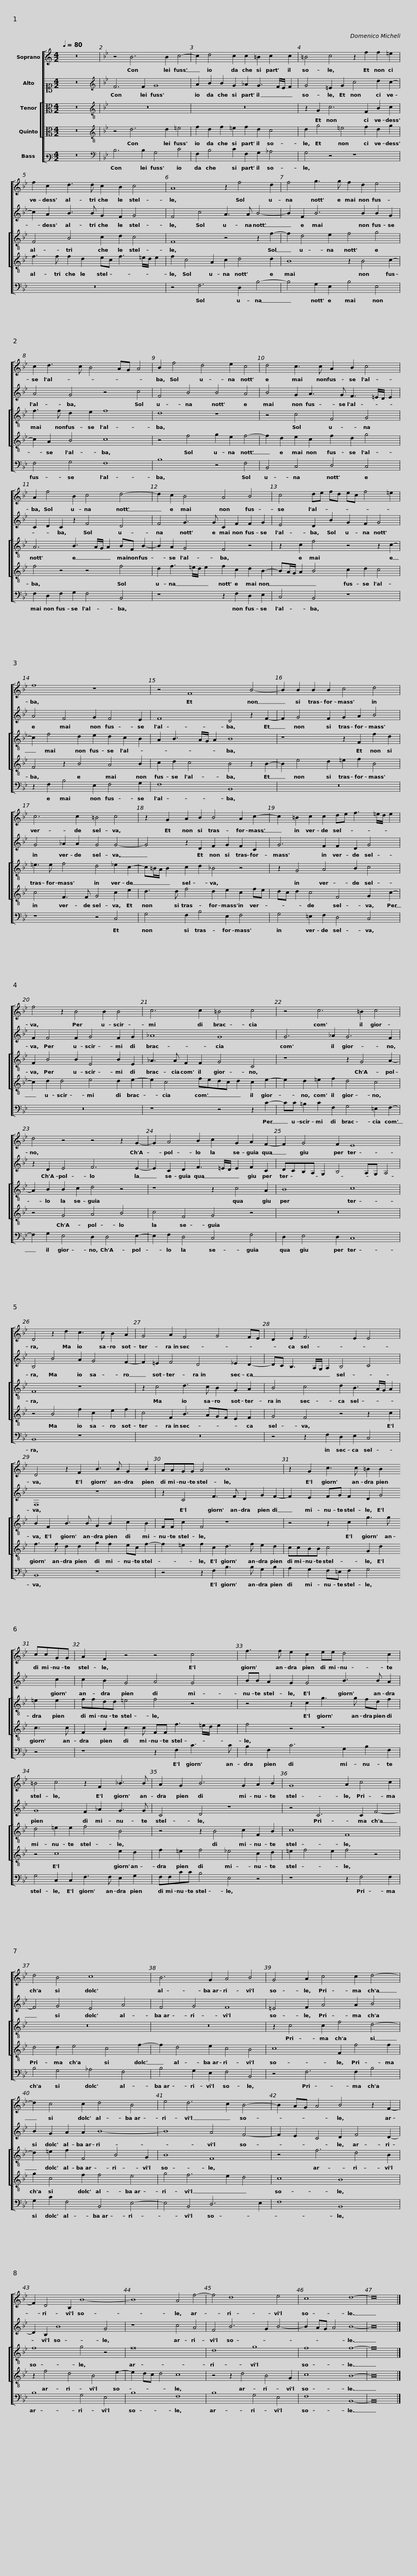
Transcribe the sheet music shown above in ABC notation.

X:1
%%score [ 1 2 [ 3 4 ] 5 ]
L:1/8
Q:1/4=80
M:4/2
I:linebreak $
K:C
V:1 treble
V:2 alto1
V:3 alto
V:4 alto
V:5 bass3
V:1
 z16 |[K:Bb] z4 B6 B2 c4- | c2 d4 c2 c2 =B2 c2 c2 |$ =B4 c4 z2 f2 f2 =e2 | f2 c2 d3 d c2 B2 c4 | %5
 A8 z2 f4 d2 |$ f4 g3 g f2 d2 e4 | c2 d3 c B4 AG A4 | B2 f4 d4 e2 c4 |$ d4 c3 c A2 B2 c4 | %10
 A2 f4 B2 c4 d4- |$ d2 c2 B4 A4 B4 |$ c4 de fd ec f4 =e2 | f8 z8 | z4 F8 B4- |$ %15
 B2 B2 B2 B2 c4 d4 | c6 c2 =B4 c4 |$ z2 G2 A2 B2 B4 A2 c2- |$ c2 =B2 c2 c2 de f3 =e/d/ e2 | f4 z2 B4 B2 B4 | %20
 c6 c2 =B4 c4 |$ z4 c6 =B2 c4 | d4 z4 z4 z2 G2- |$ G2 A4 B2 c2 G2 A2 F2- |$ F2 G4 F2 E8 | %25
 D4 z2 d2 c3 c B2 A2 | G4 A2 F4 G4 FE |$ D2 E2 F6 E2 E4 | D4 z2 F2 B3 B G2 B2 |$ AAGG A4 B8 | %30
 z2 G2 c3 c =B2 B2 ccGG |$ A2 F2 z4 z4 c4 | f3 f e2 c2 ee d4 c2 |$ =B4 c4 z2 F2 _B3 B | A2 G2 B6 G2 A2 B2 | %35
 G8 A2 c4 c2 |$ d4 B4 c8 | B6 G2 A4 B4 | G4 A2 c4 c2 d4- |$ d2 c4 c2 d4 B4 | %40
 e4 d6 c2 B4- | B2 AG A4 B4 z2 F2- | F2 D4 B,2 B8- |$ B8 A4 f4- | f4 d8 e4 | %45
 c8 d8- | d16 |] %47
V:2
 z16 |[K:Bb][K:treble] F6 F2 G8 | A2 B2 B2 G2 _A2 G3 F/E/ F2 |$ G4 =E2 G2 c4 d2 c2- | c2 A2 B3 B G2 F2 G4 | %5
 F4 c4 A3 A B4- |$ B2 F2 B6 B2 B2 G2 | A4 G4 z4 c4 | F4 B4 B4 A4 |$ B4 G2 A3 G F3 =E/D/ E2 | %10
 C2 D2 C2 z2 F4 D4 |$ F4 G3 G C2 F2 F2 G2 |$ E4 D2 B2 G2 F2 G4 | A4 F4 G2 F4 E2 | F8 D4 z2 F2- |$ %15
 F2 G4 F2 G2 A2 B4 | G4 _A2 A2 G4 G4- |$ G4 z2 D2 F2 G2 F2 C2 |$ G6 F2 F2 D2 G4 | F2 F4 F2 G4 F2 G2 | %20
 _A8 G8 |$ G6 _A2 G6 F2 | z2 D2 E4 F6 E2- |$ E2 C2 D2 F3 =E/D/ E2 F2 C2 |$ DCB,A, G,2 B,4 A,G, A,4 | %25
 B,4 B4 A2 G4 F2- | F2 =E2 F4 D4 _E2 D2- |$ DC B,3 A,/G,/ A,2 B,4 C4 | F,8 z8 |$ z2 C4 F3 F D2 G2 F2- | %30
 F2 E2 FG F2 D2 G4 c2 |$ c2 B2 G4 A4 G4 | BB A2 G2 G4 B3 B A2 |$ G8 F2 _A2 G3 G | C4 D4 z8 | %35
 z4 C6 C2 F4- |$ F4 G4 E4 A4 | F4 G4 F8 | =E4 F2 A4 A2 B4 |$ B2 G2 A2 A2 B8- | %40
 B8 A4 F4- | F2 E2 C4 D2 F4 D2- | D2 B,2 B8 G4 |$ z8 c4 A4 | F4 B6 G2 B4- | %45
 B2 AG A4 B8- | B16 |] %47
V:3
 z16 |[K:Bb][K:treble-8] z16 | z16 |$ z2 G2 c6 F2 B2 c2 | F4 B4 c2 d2 c4 | %5
 F8 z4 z2 f2- |$ f2 d4 e2 f4 g4 | f3 f d2 e2 f8 | d8 z8 |$ z4 c4 F4 G4 | %10
 A6 B3 A/G/ A2 BF B2- |$ B2 A2 G4 F4 z4 |$ z2 c2 f4 z4 z2 c2- | c2 f4 d2 e2 d2 c2 B2 | A2 B3 A/G/ A2 B8 |$ %15
 z8 z2 F2 f2 d2 | =e3 e f4 d4 _e2 c2- |$ c=B/A/ B2 c2 d2 _B4 z4 |$ z2 G4 A4 B2 c4 | F2 B4 B2 E4 B2 E2 | %20
 _A3 A F2 F2 G4 C4 |$ z8 z2 G4 A2- | A2 B2 B2 c2 d4 z4 |$ z8 z2 c4 A2 |$ B8 c8 | %25
 F8 z8 | z2 c4 d3 c B2 G2 A2 |$ B4 c4 d2 B3 A/G/ A2 | B2 F2 B3 B G2 B2 c2 B2 |$ FF c2 F4 z8 | %30
 z4 z2 c2 g3 g =e2 e2 |$ ffdd =e4 f4 z4 | z4 z2 c2 g3 g fd f2 |$ d4 =e2 e2 f4 B4 | z4 z2 B4 c2 F2 B2 | %35
 c8 F8 |$ z16 | z16 | z2 c4 c2 f4 d4- |$ d2 =e2 f2 F4 B4 G2 | %40
 B8 F8 | z4 f6 d4 B2 | f8 g4 z4 |$ f16 | d8 g8 | %45
 f8 f8- | f16 |] %47
V:4
 z16 |[K:Bb][K:treble-8] z4 d6 d2 =e4 | f2 d2 f2 =e2 f2 d2 c4 |$ d2 g4 =e4 f2 d2 g2 | f3 f f2 d2 ec f3 =e/d/ e2 | %5
 f2 c4 A2 c2 d4 d2 |$ B8 z2 B4 c2- | c2 A2 B4 c8 | z4 f4 g2 e2 f4- |$ f2 d2 e2 c2 f2 d2 g4 | %10
 f4 z4 z4 f4 |$ d2 f3 =e/d/ e2 f2 c2 d2 B2- |$ BA/G/ A2 B4 c2 d2 c4 | F4 z2 B4 A4 B2 | c2 d2 c4 B4 z2 B2- |$ %15
 B2 e4 d2 =e2 f2 B4 | c4 F3 F G4 c2 e2 |$ d3 d f4 d2 e2 c2 fe |$ dc d2 c4 F4 G2 c2- | c2 d2 d4 e4 d2 e2- | %20
 e2 c4 fedc d2 c2 e2- |$ e2 d2 =e2 f2 d4 c4 | z4 G4 A4 B4 |$ c4 F4 G4 z4 |$ z16 | %25
 z4 B4 f2 c2 e2 f2 | c4 F2 B3 AGF E2 F2 |$ G4 F4 z4 z2 c2 | f3 f d2 d2 g2 f2 ec f2- |$ f2 =e2 f2 c2 d3 f e2 d2 | %30
 ccBB c4 G2 d2 c3 c |$ F2 B2 c3 c FF f3 =e/d/ e2 | f4 z4 z8 |$ z4 c8 e2 d2 | f2 =e2 f4 _e4 c2 d2 | %35
 =e2 f4 e2 f4 z4 |$ d4 d2 e4 c4 f2- | f2 d4 e2 c4 B4 | c8 F2 f4 f2 |$ g2 c4 f2 f4 e4 | %40
 g4 f6 e2 d4 | c8 B8 | z2 f4 d4 B4 e2- |$ e2 dc d4 c8 | z4 z2 d4 B4 G2 | %45
 c8 B8- | B16 |] %47
V:5
 z16 |[K:Bb][K:bass] B,6 B,2 G,4 C4 | F,2 B,4 C2 F,2 G,2 _A,4 |$ G,4 z4 z8 | z16 | %5
 z4 F,6 D,2 B,4- |$ B,4 G,2 E,2 B,4 E,4 | F,4 G,4 F,8 | B,8 z4 F,4 |$ B,,4 C,4 D,4 C,4 | %10
 F,2 D,2 F,2 G,2 F,4 B,,4 |$ z8 z2 F,2 D,2 E,2 |$ C,4 B,,4 z8 | z2 F,2 B,4 E,2 F,4 G,2 | F,8 B,,8 |$ %15
 z16 | z8 z4 C,4 |$ G,4 F,2 B,4 E,2 F,4 |$ G,4 =E,2 F,2 D,4 C,4 | z16 | %20
 z8 z4 z2 C2- |$ CC =B,2 C2 F,2 G,4 =E,2 F,2- | F,2 G,2 E,4 D,2 D,4 E,2- |$ E,2 F,2 D,4 C,4 F,4 |$ D,2 E,4 D,2 C,8 | %25
 B,,8 z8 | z16 |$ z4 z2 F,2 D,2 E,2 C,4 | B,,8 z8 |$ z4 z2 F,2 B,3 B, G,2 B,2 | %30
 A,2 G,2 F,=E, F,2 G,4 z4 |$ z8 z2 F,2 C3 C | B,2 F,2 C6 G,2 B,2 F,2 |$ G,4 C,2 C,2 F,3 F, E,2 G,2 | F,F,CC B,4 E,4 z4 | %35
 z8 z2 F,4 F,2 |$ B,4 G,4 _A,4 F,4 | B,4 G,2 E,2 F,4 B,,4 | z4 F,6 F,2 B,4 |$ G,2 C2 F,4 B,,4 E,4- | %40
 E,4 B,,4 D,6 E,2 | F,8 B,,8 | B,8 G,4 E,4 |$ B,8 F,8 | B,8 G,4 E,4 | %45
 F,8 B,,8- | B,,16 |] %47
